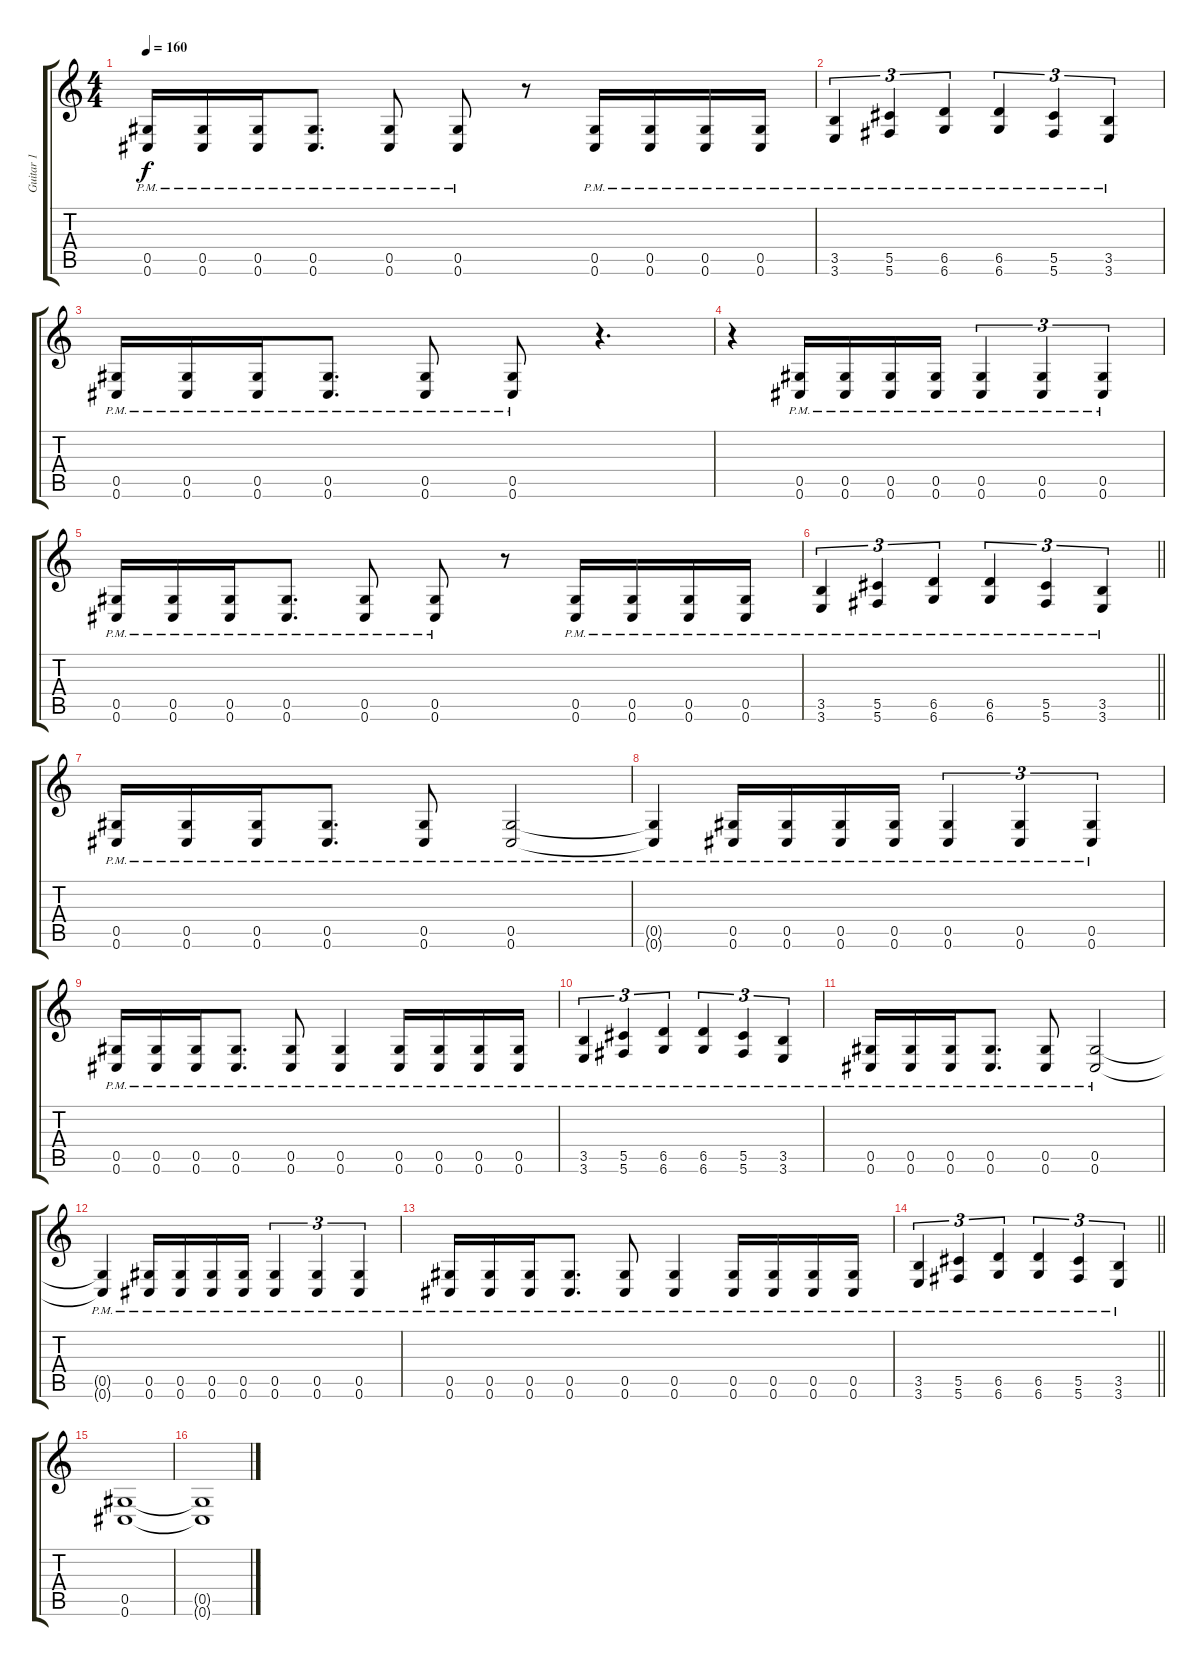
\track ("Guitar 1" "Guitar 1") {instrument distortionguitar}
\staff {score tabs}
\tuning (Eb4 Bb3 Gb3 Db3 Ab2 Db2) {hide}
\ts (4 4)
\tempo 160
\clef g2
\ks c
(0.5{pm} 0.6{pm}).16{dy f} (0.5{pm} 0.6{pm}).16 (0.5{pm} 0.6{pm}).16 (0.5{pm} 0.6{pm}).8{d} (0.5{pm} 0.6{pm}).8 (0.5{pm} 0.6{pm}).8 r.8 (0.5{pm} 0.6{pm}).16 (0.5{pm} 0.6{pm}).16 (0.5{pm} 0.6{pm}).16 (0.5{pm} 0.6{pm}).16 |
(3.5{pm} 3.6{pm}).4{tu (3 2)} (5.5{pm} 5.6{pm}).4{tu (3 2)} (6.5{pm} 6.6{pm}).4{tu (3 2)} (6.5{pm} 6.6{pm}).4{tu (3 2)} (5.5{pm} 5.6{pm}).4{tu (3 2)} (3.5{pm} 3.6{pm}).4{tu (3 2)} |
(0.5{pm} 0.6{pm}).16 (0.5{pm} 0.6{pm}).16 (0.5{pm} 0.6{pm}).16 (0.5{pm} 0.6{pm}).8{d} (0.5{pm} 0.6{pm}).8 (0.5{pm} 0.6{pm}).8 r.4{d} |
r.4 (0.5{pm} 0.6{pm}).16 (0.5{pm} 0.6{pm}).16 (0.5{pm} 0.6{pm}).16 (0.5{pm} 0.6{pm}).16 (0.5{pm} 0.6{pm}).4{tu (3 2)} (0.5{pm} 0.6{pm}).4{tu (3 2)} (0.5{pm} 0.6{pm}).4{tu (3 2)} |
(0.5{pm} 0.6{pm}).16 (0.5{pm} 0.6{pm}).16 (0.5{pm} 0.6{pm}).16 (0.5{pm} 0.6{pm}).8{d} (0.5{pm} 0.6{pm}).8 (0.5{pm} 0.6{pm}).8 r.8 (0.5{pm} 0.6{pm}).16 (0.5{pm} 0.6{pm}).16 (0.5{pm} 0.6{pm}).16 (0.5{pm} 0.6{pm}).16 |
\barLineRight lightlight
(3.5{pm} 3.6{pm}).4{tu (3 2)} (5.5{pm} 5.6{pm}).4{tu (3 2)} (6.5{pm} 6.6{pm}).4{tu (3 2)} (6.5{pm} 6.6{pm}).4{tu (3 2)} (5.5{pm} 5.6{pm}).4{tu (3 2)} (3.5{pm} 3.6{pm}).4{tu (3 2)} |
\section ("" "")
(0.5{pm} 0.6{pm}).16 (0.5{pm} 0.6{pm}).16 (0.5{pm} 0.6{pm}).16 (0.5{pm} 0.6{pm}).8{d} (0.5{pm} 0.6{pm}).8 (0.5{pm} 0.6{pm}).2 |
(0.5{pm t} 0.6{pm t}).4 (0.5{pm} 0.6{pm}).16 (0.5{pm} 0.6{pm}).16 (0.5{pm} 0.6{pm}).16 (0.5{pm} 0.6{pm}).16 (0.5{pm} 0.6{pm}).4{tu (3 2)} (0.5{pm} 0.6{pm}).4{tu (3 2)} (0.5{pm} 0.6{pm}).4{tu (3 2)} |
(0.5{pm} 0.6{pm}).16 (0.5{pm} 0.6{pm}).16 (0.5{pm} 0.6{pm}).16 (0.5{pm} 0.6{pm}).8{d} (0.5{pm} 0.6{pm}).8 (0.5{pm} 0.6{pm}).4 (0.5{pm} 0.6{pm}).16 (0.5{pm} 0.6{pm}).16 (0.5{pm} 0.6{pm}).16 (0.5{pm} 0.6{pm}).16 |
(3.5{pm} 3.6{pm}).4{tu (3 2)} (5.5{pm} 5.6{pm}).4{tu (3 2)} (6.5{pm} 6.6{pm}).4{tu (3 2)} (6.5{pm} 6.6{pm}).4{tu (3 2)} (5.5{pm} 5.6{pm}).4{tu (3 2)} (3.5{pm} 3.6{pm}).4{tu (3 2)} |
(0.5{pm} 0.6{pm}).16 (0.5{pm} 0.6{pm}).16 (0.5{pm} 0.6{pm}).16 (0.5{pm} 0.6{pm}).8{d} (0.5{pm} 0.6{pm}).8 (0.5{pm} 0.6{pm}).2 |
(0.5{pm t} 0.6{pm t}).4 (0.5{pm} 0.6{pm}).16 (0.5{pm} 0.6{pm}).16 (0.5{pm} 0.6{pm}).16 (0.5{pm} 0.6{pm}).16 (0.5{pm} 0.6{pm}).4{tu (3 2)} (0.5{pm} 0.6{pm}).4{tu (3 2)} (0.5{pm} 0.6{pm}).4{tu (3 2)} |
(0.5{pm} 0.6{pm}).16 (0.5{pm} 0.6{pm}).16 (0.5{pm} 0.6{pm}).16 (0.5{pm} 0.6{pm}).8{d} (0.5{pm} 0.6{pm}).8 (0.5{pm} 0.6{pm}).4 (0.5{pm} 0.6{pm}).16 (0.5{pm} 0.6{pm}).16 (0.5{pm} 0.6{pm}).16 (0.5{pm} 0.6{pm}).16 |
\barLineRight lightlight
(3.5{pm} 3.6{pm}).4{tu (3 2)} (5.5{pm} 5.6{pm}).4{tu (3 2)} (6.5{pm} 6.6{pm}).4{tu (3 2)} (6.5{pm} 6.6{pm}).4{tu (3 2)} (5.5{pm} 5.6{pm}).4{tu (3 2)} (3.5{pm} 3.6{pm}).4{tu (3 2)} |
\section ("" "")
(0.5 0.6).1 |
(0.5{t} 0.6{t}).1
